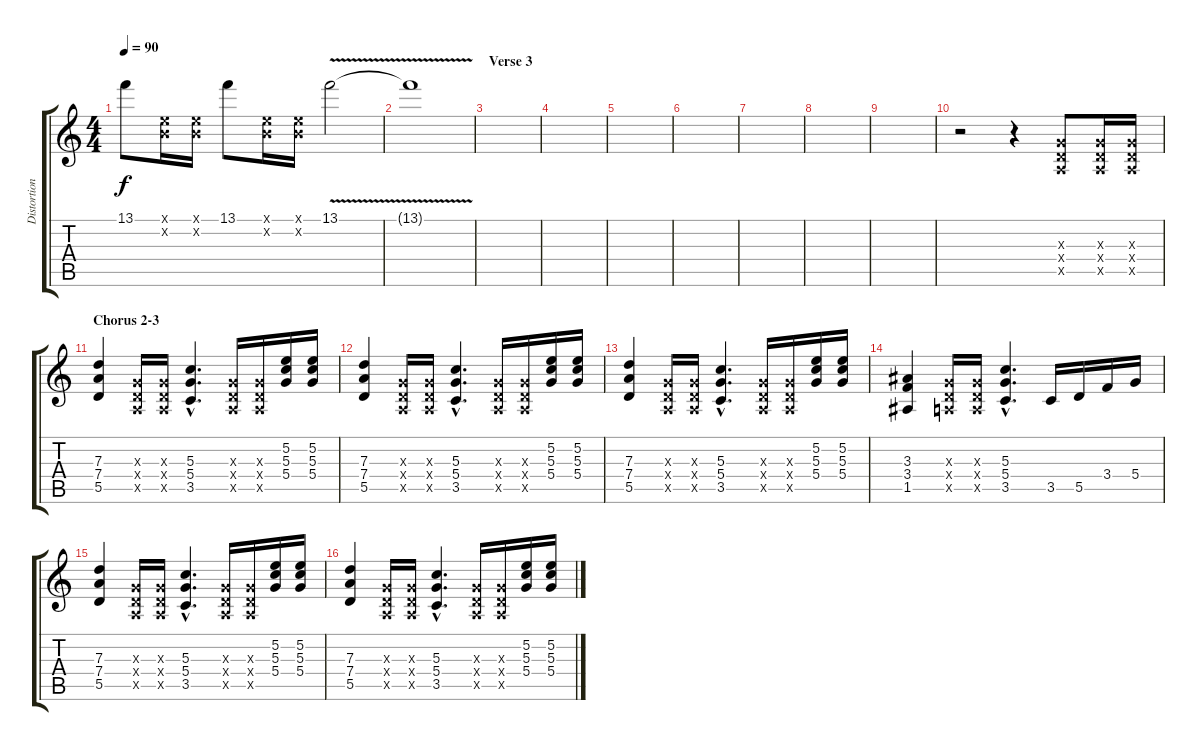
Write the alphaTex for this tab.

\track ("Distortion/Solo guitar (1)" "Distortion") {instrument distortionguitar}
\staff {score tabs}
\tuning (E4 B3 G3 D3 A2 E2) {hide}
\ts (4 4)
\tempo 90
\clef g2
\ks c
13.1.8{dy f} (0.1{x} 0.2{x}).16 (0.1{x} 0.2{x}).16 13.1.8 (0.1{x} 0.2{x}).16 (0.1{x} 0.2{x}).16 13.1{v}.2{volume 0} |
13.1{t}.1 |
\section ("" "Verse 3")
|
|
|
|
|
|
|
r.2{volume 15} r.4 (0.3{x} 0.4{x} 0.5{x}).8 (0.3{x} 0.4{x} 0.5{x}).16 (0.3{x} 0.4{x} 0.5{x}).16 |
\section ("" "Chorus 2-3")
(7.3 7.4 5.5).4 (0.3{x} 0.4{x} 0.5{x}).16 (0.3{x} 0.4{x} 0.5{x}).16 (5.3{hac} 5.4{hac} 3.5{hac}).4{d} (0.3{x} 0.4{x} 0.5{x}).16 (0.3{x} 0.4{x} 0.5{x}).16 (5.2 5.3 5.4).16 (5.2 5.3 5.4).16 |
(7.3 7.4 5.5).4 (0.3{x} 0.4{x} 0.5{x}).16 (0.3{x} 0.4{x} 0.5{x}).16 (5.3{hac} 5.4{hac} 3.5{hac}).4{d} (0.3{x} 0.4{x} 0.5{x}).16 (0.3{x} 0.4{x} 0.5{x}).16 (5.2 5.3 5.4).16 (5.2 5.3 5.4).16 |
(7.3 7.4 5.5).4 (0.3{x} 0.4{x} 0.5{x}).16 (0.3{x} 0.4{x} 0.5{x}).16 (5.3{hac} 5.4{hac} 3.5{hac}).4{d} (0.3{x} 0.4{x} 0.5{x}).16 (0.3{x} 0.4{x} 0.5{x}).16 (5.2 5.3 5.4).16 (5.2 5.3 5.4).16 |
(3.3 3.4 1.5).4 (0.3{x} 0.4{x} 0.5{x}).16 (0.3{x} 0.4{x} 0.5{x}).16 (5.3{hac} 5.4{hac} 3.5{hac}).4{d} 3.5.16 5.5.16 3.4.16 5.4.16 |
(7.3 7.4 5.5).4 (0.3{x} 0.4{x} 0.5{x}).16 (0.3{x} 0.4{x} 0.5{x}).16 (5.3{hac} 5.4{hac} 3.5{hac}).4{d} (0.3{x} 0.4{x} 0.5{x}).16 (0.3{x} 0.4{x} 0.5{x}).16 (5.2 5.3 5.4).16 (5.2 5.3 5.4).16 |
(7.3 7.4 5.5).4 (0.3{x} 0.4{x} 0.5{x}).16 (0.3{x} 0.4{x} 0.5{x}).16 (5.3{hac} 5.4{hac} 3.5{hac}).4{d} (0.3{x} 0.4{x} 0.5{x}).16 (0.3{x} 0.4{x} 0.5{x}).16 (5.2 5.3 5.4).16 (5.2 5.3 5.4).16
